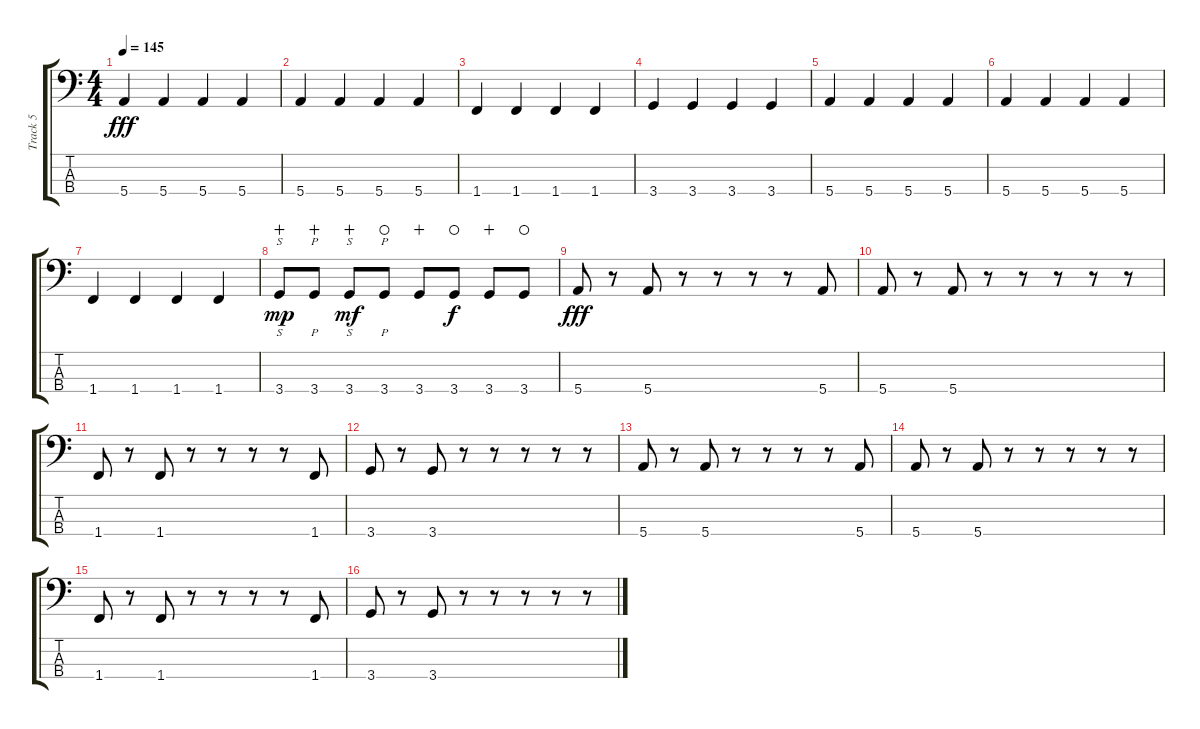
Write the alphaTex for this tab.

\track ("Track 5" "Track 5") {instrument synthbass1}
\staff {score tabs}
\tuning (G2 D2 A1 E1) {hide}
\ts (4 4)
\tempo 145
\clef f4
\ks c
5.4.4{dy fff} 5.4.4 5.4.4 5.4.4 |
5.4.4 5.4.4 5.4.4 5.4.4 |
1.4.4 1.4.4 1.4.4 1.4.4 |
3.4.4 3.4.4 3.4.4 3.4.4 |
5.4.4 5.4.4 5.4.4 5.4.4 |
5.4.4 5.4.4 5.4.4 5.4.4 |
1.4.4 1.4.4 1.4.4 1.4.4 |
3.4.8{s dy mp wahc} 3.4.8{p wahc} 3.4.8{s dy mf wahc} 3.4.8{p waho} 3.4.8{wahc} 3.4.8{dy f waho} 3.4.8{wahc} 3.4.8{waho} |
5.4.8{dy fff} r.8 5.4.8 r.8 r.8 r.8 r.8 5.4.8 |
5.4.8 r.8 5.4.8 r.8 r.8 r.8 r.8 r.8 |
1.4.8 r.8 1.4.8 r.8 r.8 r.8 r.8 1.4.8 |
3.4.8 r.8 3.4.8 r.8 r.8 r.8 r.8 r.8 |
5.4.8 r.8 5.4.8 r.8 r.8 r.8 r.8 5.4.8 |
5.4.8 r.8 5.4.8 r.8 r.8 r.8 r.8 r.8 |
1.4.8 r.8 1.4.8 r.8 r.8 r.8 r.8 1.4.8 |
3.4.8 r.8 3.4.8 r.8 r.8 r.8 r.8 r.8
